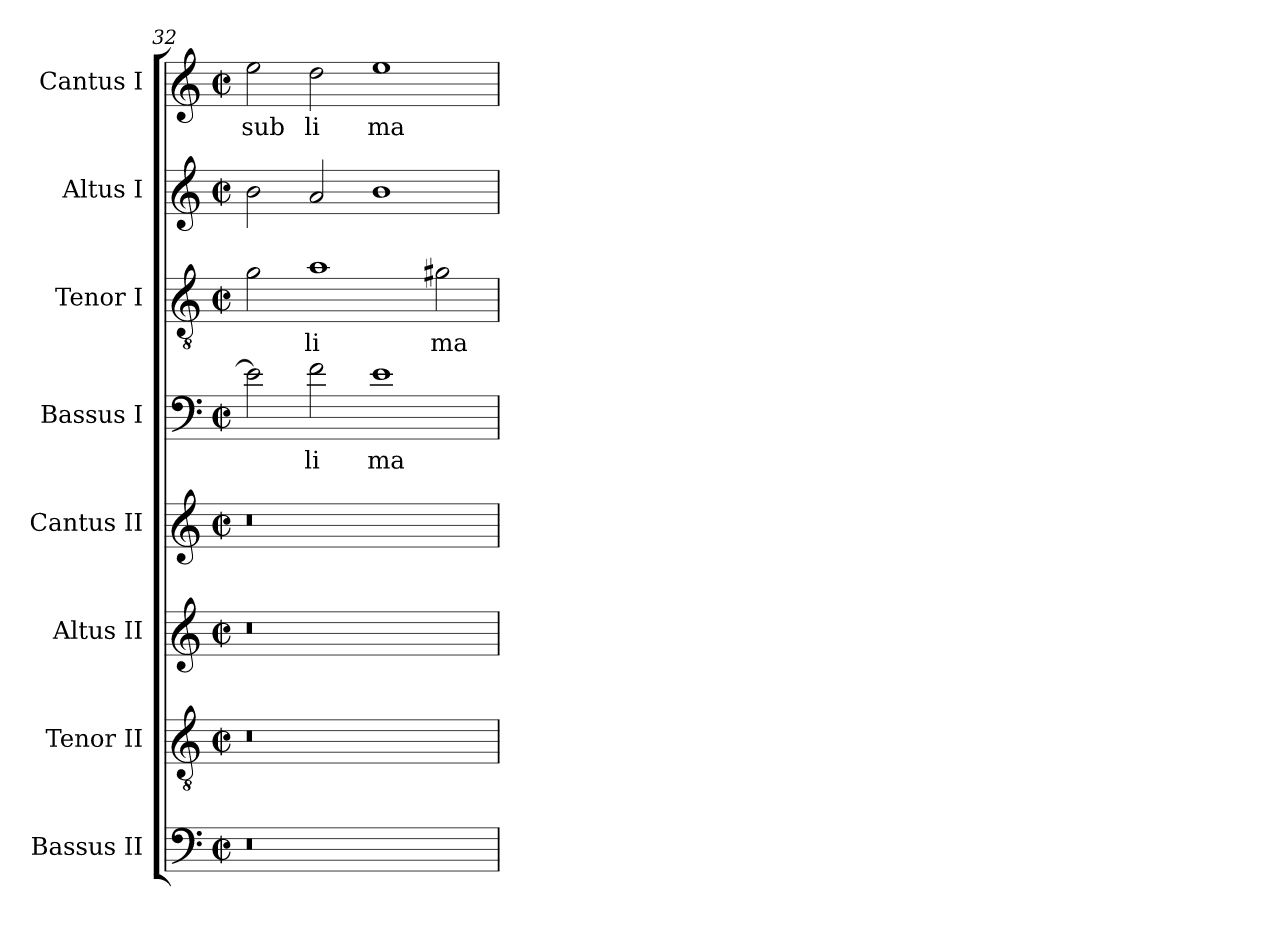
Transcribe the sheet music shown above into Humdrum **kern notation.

**kern	**kern	**kern	**kern	**kern	**text	**kern	**text	**kern	**kern	**text
*part8	*part7	*part6	*part5	*part4	*part4	*part3	*part3	*part2	*part1	*part1
*staff8	*staff7	*staff6	*staff5	*staff4	*staff4	*staff3	*staff3	*staff2	*staff1	*staff1
*I"Bassus II	*I"Tenor II	*I"Altus II	*I"Cantus II	*I"Bassus I	*	*I"Tenor I	*	*I"Altus I	*I"Cantus I	*
*clefF4	*clefGv2	*clefG2	*clefG2	*clefF4	*	*clefGv2	*	*clefG2	*clefG2	*
*M2/2	*M2/2	*M2/2	*M2/2	*M2/2	*	*M2/2	*	*M2/2	*M2/2	*
*met(c|)	*met(c|)	*met(c|)	*met(c|)	*met(c|)	*	*met(c|)	*	*met(c|)	*met(c|)	*
=32	=32	=32	=32	=32	=32	=32	=32	=32	=32	=32
!	!	!	!	!	!	!	!	!	!	!LO:LY:b:cj
0r	0r	0r	0r	2e\]	.	2g\	.	2b\	2ee\	sub
!	!	!	!	!	!LO:LY:b:cj	!	!LO:LY:b:cj	!	!	!LO:LY:b:cj
.	.	.	.	2f\	li	1a	li	2a/	2dd\	li
!	!	!	!	!	!LO:LY:b:cj	!	!	!	!	!LO:LY:b:cj
.	.	.	.	1e	ma	.	.	1b	1ee	ma
!	!	!	!	!	!	!	!LO:LY:b:cj	!	!	!
.	.	.	.	.	.	2g#X\	ma	.	.	.
=	=	=	=	=	=	=	=	=	=	=
*-	*-	*-	*-	*-	*-	*-	*-	*-	*-	*-
